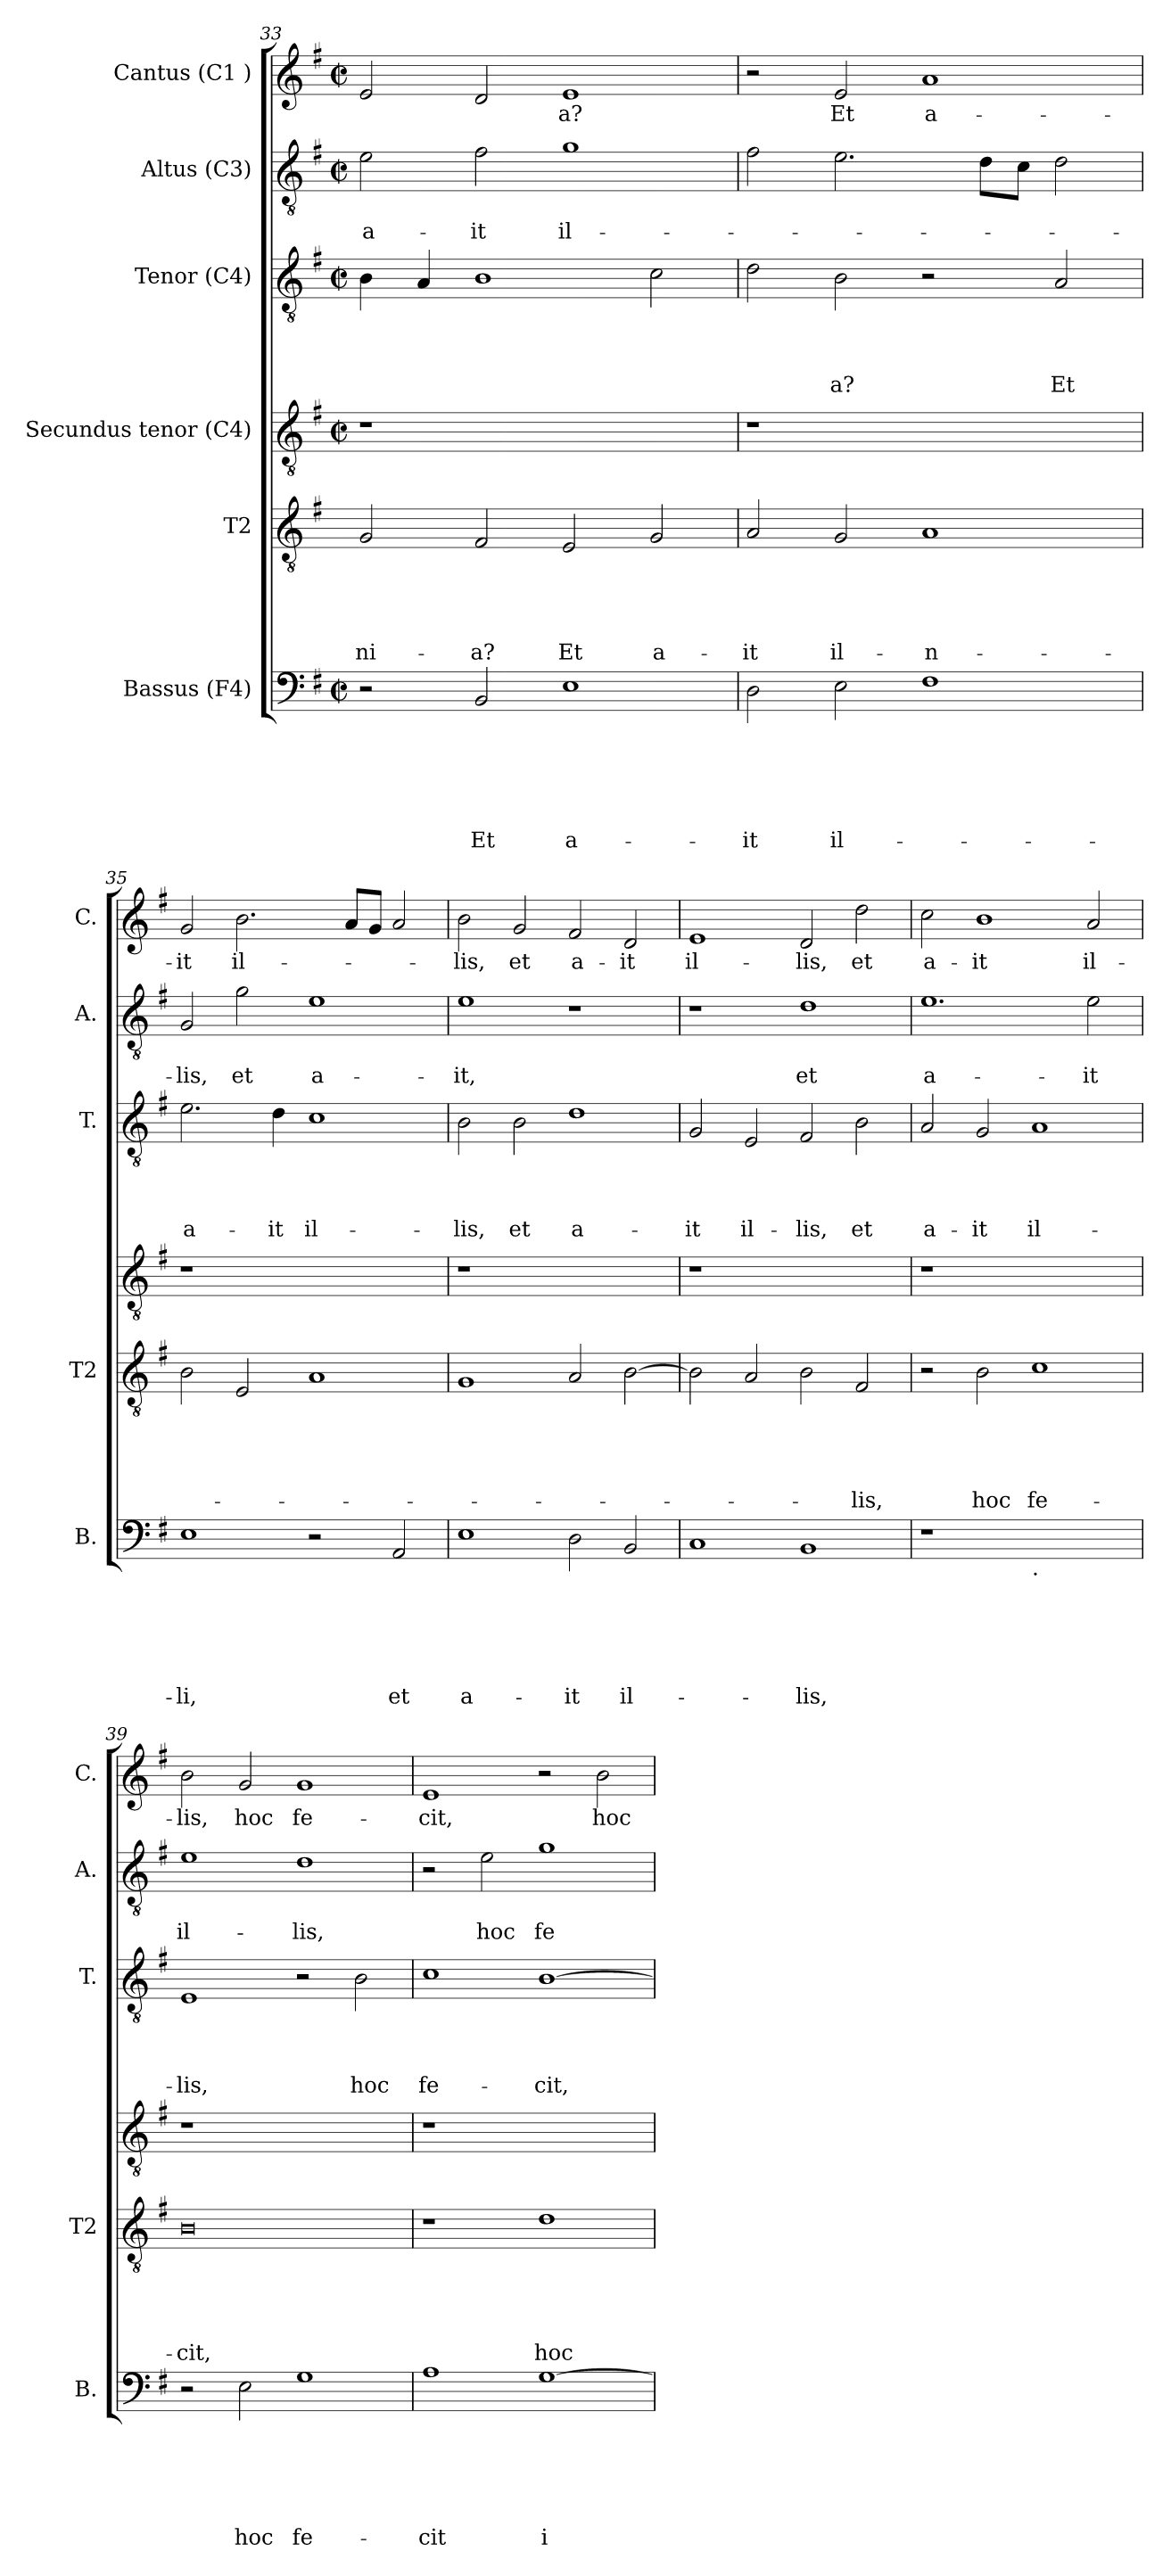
**kern	**text	**text	**text	**text	**text	**text	**kern	**text	**text	**text	**text	**text	**kern	**kern	**text	**text	**text	**text	**kern	**text	**text	**kern	**text
*part6	*part6	*part6	*part6	*part6	*part6	*part6	*part5	*part5	*part5	*part5	*part5	*part5	*part4	*part3	*part3	*part3	*part3	*part3	*part2	*part2	*part2	*part1	*part1
*staff6	*staff6	*staff6	*staff6	*staff6	*staff6	*staff6	*staff5	*staff5	*staff5	*staff5	*staff5	*staff5	*staff4	*staff3	*staff3	*staff3	*staff3	*staff3	*staff2	*staff2	*staff2	*staff1	*staff1
*I"Bassus (F4)	*	*	*	*	*	*	*I"T2	*	*	*	*	*	*I"Secundus tenor (C4)	*I"Tenor (C4)	*	*	*	*	*I"Altus (C3)	*	*	*I"Cantus (C1 )	*
*I'B.	*	*	*	*	*	*	*I'T2	*	*	*	*	*	*	*I'T.	*	*	*	*	*I'A.	*	*	*I'C.	*
*clefF4	*	*	*	*	*	*	*clefGv2	*	*	*	*	*	*clefGv2	*clefGv2	*	*	*	*	*clefGv2	*	*	*clefG2	*
*k[f#]	*	*	*	*	*	*	*k[f#]	*	*	*	*	*	*k[f#]	*k[f#]	*	*	*	*	*k[f#]	*	*	*k[f#]	*
*G:	*	*	*	*	*	*	*G:	*	*	*	*	*	*G:	*G:	*	*	*	*	*G:	*	*	*G:	*
*M2/2	*	*	*	*	*	*	*	*	*	*	*	*	*M2/2	*M2/2	*	*	*	*	*M2/2	*	*	*M2/2	*
*met(c|)	*	*	*	*	*	*	*	*	*	*	*	*	*met(c|)	*met(c|)	*	*	*	*	*met(c|)	*	*	*met(c|)	*
=33	=33	=33	=33	=33	=33	=33	=33	=33	=33	=33	=33	=33	=33	=33	=33	=33	=33	=33	=33	=33	=33	=33	=33
!	!	!	!	!	!	!	!	!	!	!	!	!LO:LY:b	!	!	!	!	!	!	!	!	!LO:LY:b	!	!
2r	.	.	.	.	.	.	2G/	.	.	.	.	-ni-	1r	4B\	.	.	.	.	2e\	.	a-	2e/	.
.	.	.	.	.	.	.	.	.	.	.	.	.	.	4A/	.	.	.	.	.	.	.	.	.
!	!	!	!	!	!	!LO:LY:b	!	!	!	!	!	!LO:LY:b	!	!	!	!	!	!	!	!	!LO:LY:b	!	!
2BB/	.	.	.	.	.	Et	2F#/	.	.	.	.	-a?	.	1B	.	.	.	.	2f#\	.	-it	2d/	.
!	!	!	!	!	!	!LO:LY:b:rj	!	!	!	!	!	!LO:LY:b	!	!	!	!	!	!	!	!	!LO:LY:b:rj	!	!LO:LY:b
1E	.	.	.	.	.	a-	2E/	.	.	.	.	Et	1ryy	.	.	.	.	.	1g	.	il-	1e	-a?
!	!	!	!	!	!	!	!	!	!	!	!	!LO:LY:b	!	!	!	!	!	!	!	!	!	!	!
.	.	.	.	.	.	.	2G/	.	.	.	.	a-	.	2c\	.	.	.	.	.	.	.	.	.
=34	=34	=34	=34	=34	=34	=34	=34	=34	=34	=34	=34	=34	=34	=34	=34	=34	=34	=34	=34	=34	=34	=34	=34
!	!	!	!	!	!	!LO:LY:b	!	!	!	!	!	!LO:LY:b	!	!	!	!	!	!	!	!	!	!	!
2D\	.	.	.	.	.	-it	2A/	.	.	.	.	-it	1r	2d\	.	.	.	.	2f#\	.	.	2r	.
!	!	!	!	!	!	!LO:LY:b	!	!	!	!	!	!LO:LY:b	!	!	!	!	!	!LO:LY:b	!	!	!	!	!LO:LY:b
2E\	.	.	.	.	.	il-	2G/	.	.	.	.	il-	.	2B\	.	.	.	-a?	2.e\	.	.	2e/	Et
!	!	!	!	!	!	!	!	!	!	!	!	!LO:LY:b	!	!	!	!	!	!	!	!	!	!	!LO:LY:b:rj
1F#	.	.	.	.	.	.	1A	.	.	.	.	-n-	1ryy	2r	.	.	.	.	.	.	.	1a	a-
.	.	.	.	.	.	.	.	.	.	.	.	.	.	.	.	.	.	.	8d\L	.	.	.	.
.	.	.	.	.	.	.	.	.	.	.	.	.	.	.	.	.	.	.	8c\J	.	.	.	.
!	!	!	!	!	!	!	!	!	!	!	!	!	!	!	!	!	!	!LO:LY:b	!	!	!	!	!
.	.	.	.	.	.	.	.	.	.	.	.	.	.	2A/	.	.	.	Et	2d\	.	.	.	.
=35	=35	=35	=35	=35	=35	=35	=35	=35	=35	=35	=35	=35	=35	=35	=35	=35	=35	=35	=35	=35	=35	=35	=35
!	!	!	!	!	!	!LO:LY:b	!	!	!	!	!	!	!	!	!	!	!	!LO:LY:b	!	!	!LO:LY:b	!	!LO:LY:b
1E	.	.	.	.	.	-li,	2B\	.	.	.	.	.	1r	2.e\	.	.	.	a-	2G/	.	-lis,	2g/	-it
!	!	!	!	!	!	!	!	!	!	!	!	!	!	!	!	!	!	!	!	!	!LO:LY:b	!	!LO:LY:b
.	.	.	.	.	.	.	2E/	.	.	.	.	.	.	.	.	.	.	.	2g\	.	et	2.b\	il-
!	!	!	!	!	!	!	!	!	!	!	!	!	!	!	!	!	!	!LO:LY:b	!	!	!	!	!
.	.	.	.	.	.	.	.	.	.	.	.	.	.	4d\	.	.	.	-it	.	.	.	.	.
!	!	!	!	!	!	!	!	!	!	!	!	!	!	!	!	!	!	!LO:LY:b:rj	!	!	!LO:LY:b:rj	!	!
2r	.	.	.	.	.	.	1A	.	.	.	.	.	1ryy	1c	.	.	.	il-	1e	.	a-	.	.
.	.	.	.	.	.	.	.	.	.	.	.	.	.	.	.	.	.	.	.	.	.	8a/L	.
.	.	.	.	.	.	.	.	.	.	.	.	.	.	.	.	.	.	.	.	.	.	8g/J	.
!	!	!	!	!	!	!LO:LY:b	!	!	!	!	!	!	!	!	!	!	!	!	!	!	!	!	!
2AA/	.	.	.	.	.	et	.	.	.	.	.	.	.	.	.	.	.	.	.	.	.	2a/	.
!!LO:PB:g=z
=36	=36	=36	=36	=36	=36	=36	=36	=36	=36	=36	=36	=36	=36	=36	=36	=36	=36	=36	=36	=36	=36	=36	=36
!	!	!	!	!	!	!LO:LY:b:rj	!	!	!	!	!	!	!	!	!	!	!	!LO:LY:b	!	!	!LO:LY:b	!	!LO:LY:b
1E	.	.	.	.	.	a-	1G	.	.	.	.	.	1r	2B\	.	.	.	-lis,	1e	.	-it,	2b\	-lis,
!	!	!	!	!	!	!	!	!	!	!	!	!	!	!	!	!	!	!LO:LY:b	!	!	!	!	!LO:LY:b
.	.	.	.	.	.	.	.	.	.	.	.	.	.	2B\	.	.	.	et	.	.	.	2g/	et
!	!	!	!	!	!	!LO:LY:b	!	!	!	!	!	!	!	!	!	!	!	!LO:LY:b:rj	!	!	!	!	!LO:LY:b
2D\	.	.	.	.	.	-it	2A/	.	.	.	.	.	1ryy	1d	.	.	.	a-	1r	.	.	2f#/	a-
!	!	!	!	!	!	!LO:LY:b	!	!	!	!	!	!	!	!	!	!	!	!	!	!	!	!	!LO:LY:b
2BB/	.	.	.	.	.	il-	[>2B\	.	.	.	.	.	.	.	.	.	.	.	.	.	.	2d/	-it
=37	=37	=37	=37	=37	=37	=37	=37	=37	=37	=37	=37	=37	=37	=37	=37	=37	=37	=37	=37	=37	=37	=37	=37
!	!	!	!	!	!	!	!	!	!	!	!	!	!	!	!	!	!	!LO:LY:b	!	!	!	!	!LO:LY:b:rj
1C	.	.	.	.	.	.	2B\]	.	.	.	.	.	1r	2G/	.	.	.	-it	1r	.	.	1e	il-
!	!	!	!	!	!	!	!	!	!	!	!	!	!	!	!	!	!	!LO:LY:b	!	!	!	!	!
.	.	.	.	.	.	.	2A/	.	.	.	.	.	.	2E/	.	.	.	il-	.	.	.	.	.
!	!	!	!	!	!	!LO:LY:b	!	!	!	!	!	!	!	!	!	!	!	!LO:LY:b	!	!	!LO:LY:b	!	!LO:LY:b
1BB	.	.	.	.	.	-lis,	2B\	.	.	.	.	.	1ryy	2F#/	.	.	.	-lis,	1d	.	et	2d/	-lis,
!	!	!	!	!	!	!	!	!	!	!	!	!LO:LY:b	!	!	!	!	!	!LO:LY:b	!	!	!	!	!LO:LY:b
.	.	.	.	.	.	.	2F#/	.	.	.	.	-lis,	.	2B\	.	.	.	et	.	.	.	2dd\	et
=38	=38	=38	=38	=38	=38	=38	=38	=38	=38	=38	=38	=38	=38	=38	=38	=38	=38	=38	=38	=38	=38	=38	=38
!	!	!	!	!	!	!	!	!	!	!	!	!	!	!	!	!	!	!LO:LY:b	!	!	!LO:LY:b:rj	!	!LO:LY:b
1r	.	.	.	.	.	.	2r	.	.	.	.	.	1r	2A/	.	.	.	a-	1.e	.	a-	2cc\	a-
!	!	!	!	!	!	!	!	!	!	!	!	!LO:LY:b	!	!	!	!	!	!LO:LY:b	!	!	!	!	!LO:LY:b
.	.	.	.	.	.	.	2B\	.	.	.	.	hoc	.	2G/	.	.	.	-it	.	.	.	1b	-it
!LO:TX:b:t=.	!	!	!	!	!	!	!	!	!	!	!	!	!	!	!	!	!	!	!	!	!	!	!
!	!	!	!	!	!	!	!	!	!	!	!	!LO:LY:b	!	!	!	!	!	!LO:LY:b:rj	!	!	!	!	!
1ryy	.	.	.	.	.	.	1c	.	.	.	.	fe-	1ryy	1A	.	.	.	il-	.	.	.	.	.
!	!	!	!	!	!	!	!	!	!	!	!	!	!	!	!	!	!	!	!	!	!LO:LY:b	!	!LO:LY:b
.	.	.	.	.	.	.	.	.	.	.	.	.	.	.	.	.	.	.	2e\	.	-it	2a/	il-
=39	=39	=39	=39	=39	=39	=39	=39	=39	=39	=39	=39	=39	=39	=39	=39	=39	=39	=39	=39	=39	=39	=39	=39
!	!	!	!	!	!	!	!	!	!	!	!	!LO:LY:b	!	!	!	!	!	!LO:LY:b	!	!	!LO:LY:b:rj	!	!LO:LY:b
2r	.	.	.	.	.	.	0B	.	.	.	.	-cit,	1r	1E	.	.	.	-lis,	1e	.	il-	2b\	-lis,
!	!	!	!	!	!	!LO:LY:b	!	!	!	!	!	!	!	!	!	!	!	!	!	!	!	!	!LO:LY:b
2E\	.	.	.	.	.	hoc	.	.	.	.	.	.	.	.	.	.	.	.	.	.	.	2g/	hoc
!	!	!	!	!	!	!LO:LY:b	!	!	!	!	!	!	!	!	!	!	!	!	!	!	!LO:LY:b	!	!LO:LY:b
1G	.	.	.	.	.	fe-	.	.	.	.	.	.	1ryy	2r	.	.	.	.	1d	.	-lis,	1g	fe-
!	!	!	!	!	!	!	!	!	!	!	!	!	!	!	!	!	!	!LO:LY:b	!	!	!	!	!
.	.	.	.	.	.	.	.	.	.	.	.	.	.	2B\	.	.	.	hoc	.	.	.	.	.
!!LO:LB:g=z
=40	=40	=40	=40	=40	=40	=40	=40	=40	=40	=40	=40	=40	=40	=40	=40	=40	=40	=40	=40	=40	=40	=40	=40
!	!	!	!	!	!	!LO:LY:b	!	!	!	!	!	!	!	!	!	!	!	!LO:LY:b	!	!	!	!	!LO:LY:b
1A	.	.	.	.	.	-cit	1r	.	.	.	.	.	1r	1c	.	.	.	fe-	2r	.	.	1e	-cit,
!	!	!	!	!	!	!	!	!	!	!	!	!	!	!	!	!	!	!	!	!	!LO:LY:b	!	!
.	.	.	.	.	.	.	.	.	.	.	.	.	.	.	.	.	.	.	2e\	.	hoc	.	.
!	!	!	!	!	!	!LO:LY:b:rj	!	!	!	!	!	!LO:LY:b	!	!	!	!	!	!LO:LY:b	!	!	!LO:LY:b	!	!
[>1G	.	.	.	.	.	i-	1d	.	.	.	.	hoc	1ryy	[>1B	.	.	.	-cit,	1g	.	fe-	2r	.
!	!	!	!	!	!	!	!	!	!	!	!	!	!	!	!	!	!	!	!	!	!	!	!LO:LY:b
.	.	.	.	.	.	.	.	.	.	.	.	.	.	.	.	.	.	.	.	.	.	2b\	hoc
=	=	=	=	=	=	=	=	=	=	=	=	=	=	=	=	=	=	=	=	=	=	=	=
*-	*-	*-	*-	*-	*-	*-	*-	*-	*-	*-	*-	*-	*-	*-	*-	*-	*-	*-	*-	*-	*-	*-	*-
